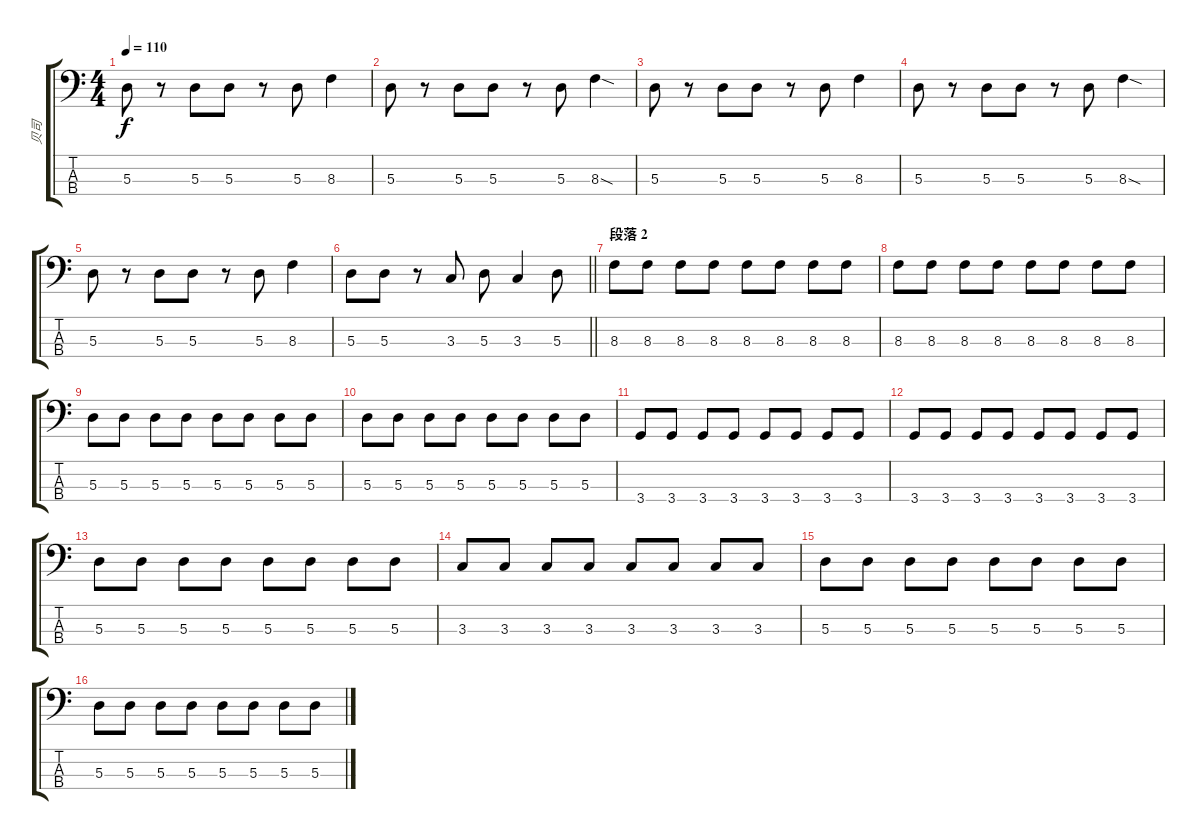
\track ("贝司" "贝司") {instrument electricbassfinger}
\staff {score tabs}
\tuning (G2 D2 A1 E1) {hide}
\ts (4 4)
\tempo 110
\clef f4
\ks c
5.3.8{dy f} r.8 5.3.8 5.3.8 r.8 5.3.8 8.3.4 |
5.3.8 r.8 5.3.8 5.3.8 r.8 5.3.8 8.3{sod}.4 |
5.3.8 r.8 5.3.8 5.3.8 r.8 5.3.8 8.3.4 |
5.3.8 r.8 5.3.8 5.3.8 r.8 5.3.8 8.3{sod}.4 |
5.3.8 r.8 5.3.8 5.3.8 r.8 5.3.8 8.3.4 |
\barLineRight lightlight
5.3.8 5.3.8 r.8 3.3.8 5.3.8 3.3.4 5.3.8 |
\section ("" "段落 2")
8.3.8 8.3.8 8.3.8 8.3.8 8.3.8 8.3.8 8.3.8 8.3.8 |
8.3.8 8.3.8 8.3.8 8.3.8 8.3.8 8.3.8 8.3.8 8.3.8 |
5.3.8 5.3.8 5.3.8 5.3.8 5.3.8 5.3.8 5.3.8 5.3.8 |
5.3.8 5.3.8 5.3.8 5.3.8 5.3.8 5.3.8 5.3.8 5.3.8 |
3.4.8 3.4.8 3.4.8 3.4.8 3.4.8 3.4.8 3.4.8 3.4.8 |
3.4.8 3.4.8 3.4.8 3.4.8 3.4.8 3.4.8 3.4.8 3.4.8 |
5.3.8 5.3.8 5.3.8 5.3.8 5.3.8 5.3.8 5.3.8 5.3.8 |
3.3.8 3.3.8 3.3.8 3.3.8 3.3.8 3.3.8 3.3.8 3.3.8 |
5.3.8 5.3.8 5.3.8 5.3.8 5.3.8 5.3.8 5.3.8 5.3.8 |
5.3.8 5.3.8 5.3.8 5.3.8 5.3.8 5.3.8 5.3.8 5.3.8
